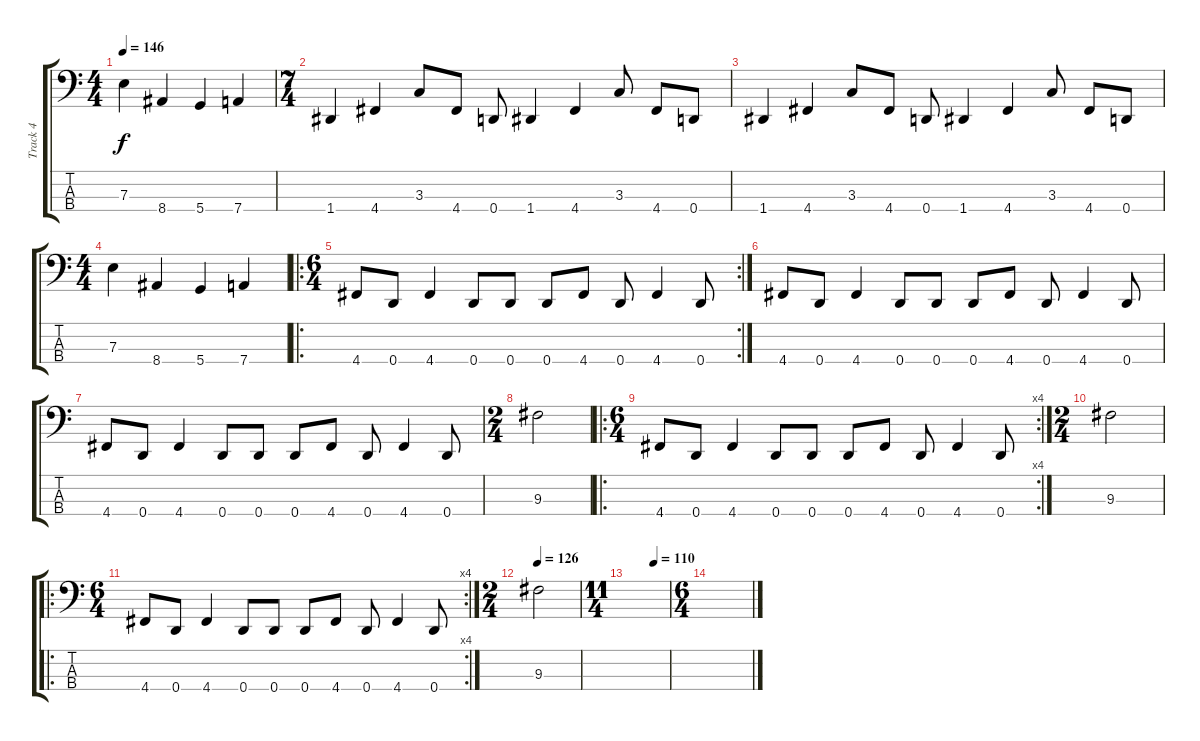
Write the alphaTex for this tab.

\track ("Track 4" "Track 4") {instrument electricbassfinger}
\staff {score tabs}
\tuning (G2 D2 A1 D1) {hide}
\ts (4 4)
\tempo 146
\clef f4
\ks c
7.3.4{dy f} 8.4.4 5.4.4 7.4.4 |
\ts (7 4)
1.4.4 4.4.4 3.3.8 4.4.8 0.4.8 1.4.4 4.4.4 3.3.8 4.4.8 0.4.8 |
1.4.4 4.4.4 3.3.8 4.4.8 0.4.8 1.4.4 4.4.4 3.3.8 4.4.8 0.4.8 |
\ts (4 4)
7.3.4 8.4.4 5.4.4 7.4.4 |
\ro
\rc 2
\ts (6 4)
4.4.8 0.4.8 4.4.4 0.4.8 0.4.8 0.4.8 4.4.8 0.4.8 4.4.4 0.4.8 |
4.4.8 0.4.8 4.4.4 0.4.8 0.4.8 0.4.8 4.4.8 0.4.8 4.4.4 0.4.8 |
4.4.8 0.4.8 4.4.4 0.4.8 0.4.8 0.4.8 4.4.8 0.4.8 4.4.4 0.4.8 |
\ts (2 4)
9.3.2 |
\ro
\rc 4
\ts (6 4)
4.4.8 0.4.8 4.4.4 0.4.8 0.4.8 0.4.8 4.4.8 0.4.8 4.4.4 0.4.8 |
\ts (2 4)
9.3.2 |
\ro
\rc 4
\ts (6 4)
4.4.8 0.4.8 4.4.4 0.4.8 0.4.8 0.4.8 4.4.8 0.4.8 4.4.4 0.4.8 |
\ts (2 4)
\tempo 126
9.3.2 |
\ts (11 4)
\tempo (110 0.6363636363636364)
|
\ts (6 4)
